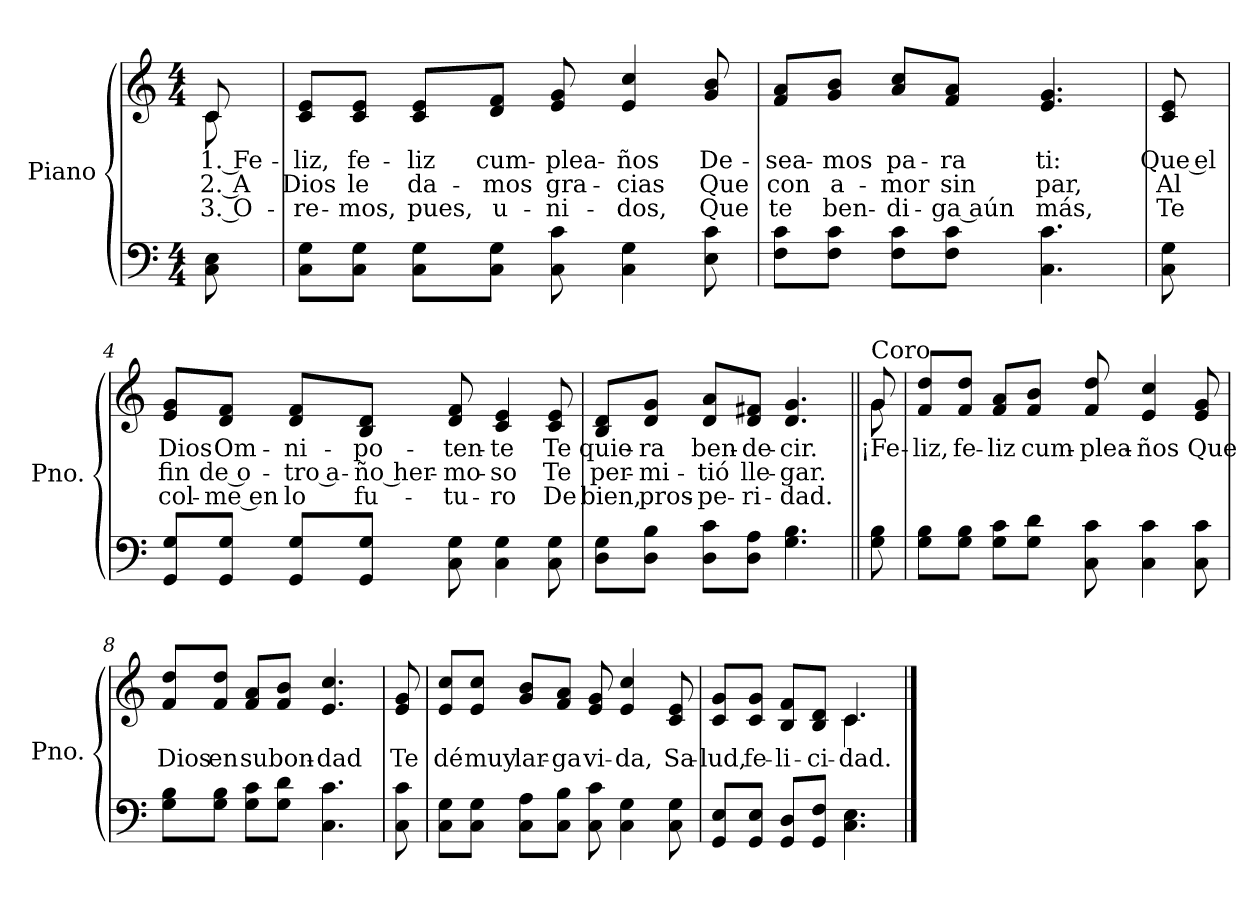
**kern	**kern	**text	**text	**text
*part1	*part1	*part1	*part1	*part1
*staff2	*staff1	*staff1	*staff1	*staff1
*I"Piano	*	*	*	*
*I'Pno.	*	*	*	*
*stria5	*stria5	*	*	*
*clefF4	*clefG2	*	*	*
*k[]	*k[]	*	*	*
*M4/4	*M4/4	*	*	*
=	=	=	=	=
*	*^	*	*	*
8C\ 8E\	8c/	8c\	1. Fe-	2. A	3. O-
*	*v	*v	*	*	*
=1	=1	=1	=1	=1
8C\ 8G\L	8c/ 8e/L	-liz,	Dios	-re-
8C\ 8G\J	8c/ 8e/J	fe-	le	-mos,
8C\ 8G\L	8c/ 8e/L	-liz	da-	pues,
8C\ 8G\J	8d/ 8f/J	cum-	-mos	u-
8C\ 8c\	8e/ 8g/	-plea-	gra-	-ni-
4C\ 4G\	4e/ 4cc/	-ños	-cias	-dos,
8E\ 8c\	8g/ 8b/	De-	Que	Que
=2	=2	=2	=2	=2
8F\ 8c\L	8f/ 8a/L	-sea-	con	te
8F\ 8c\J	8g/ 8b/J	-mos	a-	ben-
8F\ 8c\L	8a/ 8cc/L	pa-	-mor	-di-
8F\ 8c\J	8f/ 8a/J	-ra	sin	-ga aún
4.C\ 4.c\	4.e/ 4.g/	ti:	par,	más,
!!LO:LB:g=z
=3	=3	=3	=3	=3
8C\ 8G\	8c/ 8e/	Que el	Al	Te
=4	=4	=4	=4	=4
8GG/ 8G/L	8e/ 8g/L	Dios	fin	col-
8GG/ 8G/J	8d/ 8f/J	Om-	de o-	-me en
8GG/ 8G/L	8d/ 8f/L	-ni-	-tro a-	lo
8GG/ 8G/J	8B/ 8d/J	-po-	-ño her-	fu-
8C\ 8G\	8d/ 8f/	-ten-	-mo-	-tu-
4C\ 4G\	4c/ 4e/	-te	-so	-ro
8C\ 8G\	8c/ 8e/	Te	Te	De
=5	=5	=5	=5	=5
8D\ 8G\L	8B/ 8d/L	quie-	per-	bien,
8D\ 8B\J	8d/ 8g/J	-ra	-mi-	pros-
8D\ 8c\L	8d/ 8a/L	ben-	-tió	-pe-
8D\ 8A\J	8d/ 8f#X/J	-de-	lle-	-ri-
4.G\ 4.B\	4.d/ 4.g/	-cir.	-gar.	-dad.
!!LO:LB:g=z
=6||	=6||	=6||	=6||	=6||
*	*^	*	*	*
!	!LO:TX:a:t=Coro	!	!	!	!
8G\ 8B\	8g/	8g\	¡Fe-	.	.
*	*v	*v	*	*	*
=7	=7	=7	=7	=7
8G\ 8B\L	8f/ 8dd/L	-liz,	.	.
8G\ 8B\J	8f/ 8dd/J	fe-	.	.
8G\ 8c\L	8f/ 8a/L	-liz	.	.
8G\ 8d\J	8f/ 8b/J	cum-	.	.
8C\ 8c\	8f/ 8dd/	-plea-	.	.
4C\ 4c\	4e/ 4cc/	-ños	.	.
8C\ 8c\	8e/ 8g/	Que	.	.
=8	=8	=8	=8	=8
8G\ 8B\L	8f/ 8dd/L	Dios	.	.
8G\ 8B\J	8f/ 8dd/J	en	.	.
8G\ 8c\L	8f/ 8a/L	su	.	.
8G\ 8d\J	8f/ 8b/J	bon-	.	.
4.C\ 4.c\	4.e/ 4.cc/	-dad	.	.
!!LO:LB:g=z
=9	=9	=9	=9	=9
8C\ 8c\	8e/ 8g/	Te	.	.
=10	=10	=10	=10	=10
8C\ 8G\L	8e/ 8cc/L	dé	.	.
8C\ 8G\J	8e/ 8cc/J	muy	.	.
8C\ 8A\L	8g/ 8b/L	lar-	.	.
8C\ 8B\J	8f/ 8a/J	-ga	.	.
8C\ 8c\	8e/ 8g/	vi-	.	.
4C\ 4G\	4e/ 4cc/	-da,	.	.
8C\ 8G\	8c/ 8e/	Sa-	.	.
=11	=11	=11	=11	=11
*	*^	*	*	*
8GG/ 8E/L	8c/ 8g/L	2ryy	-lud,	.	.
8GG/ 8E/J	8c/ 8g/J	.	fe-	.	.
8GG/ 8D/L	8B/ 8f/L	.	-li-	.	.
8GG/ 8F/J	8B/ 8d/J	.	-ci-	.	.
4.C\ 4.E\	4.c/	4.c\	-dad.	.	.
*	*v	*v	*	*	*
==	==	==	==	==
*-	*-	*-	*-	*-
